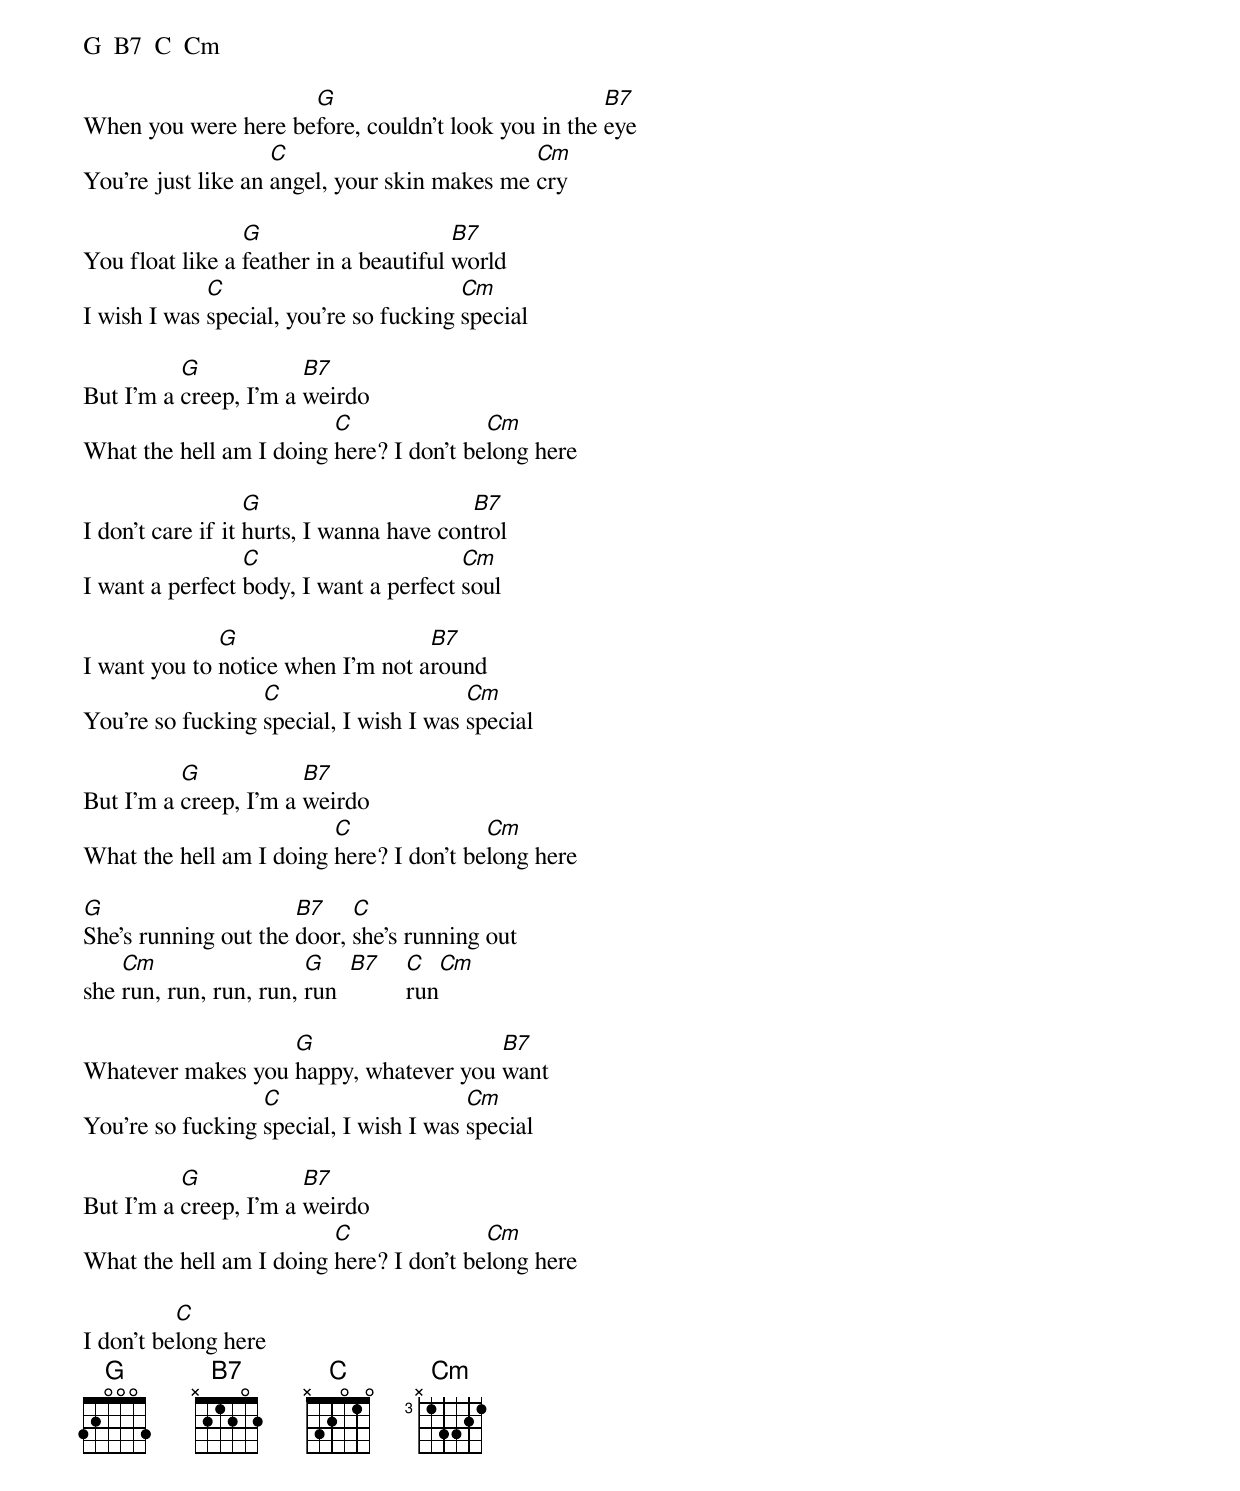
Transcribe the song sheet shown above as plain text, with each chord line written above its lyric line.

G  B7  C  Cm

                     G                              B7
When you were here before, couldn't look you in the eye
                    C                         Cm
You're just like an angel, your skin makes me cry

                 G                      B7
You float like a feather in a beautiful world
             C                          Cm
I wish I was special, you're so fucking special

          G            B7
But I'm a creep, I'm a weirdo
                         C               Cm
What the hell am I doing here? I don't belong here

                   G                      B7
I don't care if it hurts, I wanna have control
                 C                      Cm
I want a perfect body, I want a perfect soul

              G                    B7
I want you to notice when I'm not around
                  C                     Cm
You're so fucking special, I wish I was special

          G            B7
But I'm a creep, I'm a weirdo
                         C               Cm
What the hell am I doing here? I don't belong here

G                     B7    C
She's running out the door, she's running out
    Cm                  G    B7  C    Cm
she run, run, run, run, run      run

                   G                   B7
Whatever makes you happy, whatever you want
                  C                     Cm
You're so fucking special, I wish I was special

          G            B7
But I'm a creep, I'm a weirdo
                         C               Cm
What the hell am I doing here? I don't belong here

          C
I don't belong here
